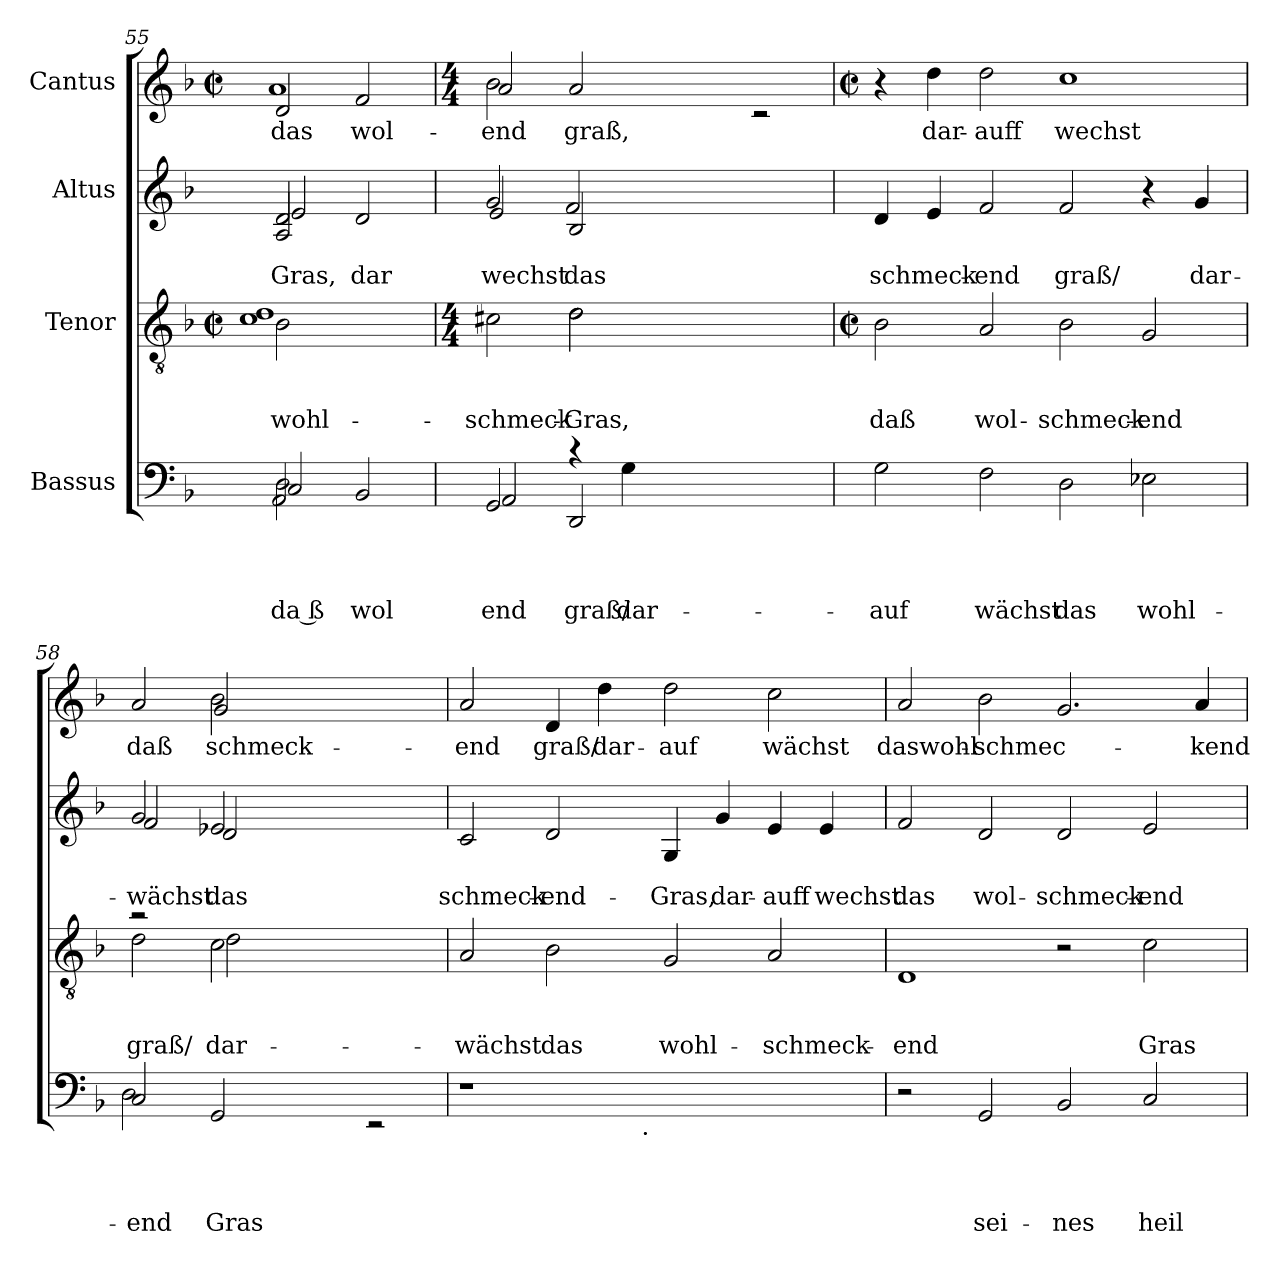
**kern	**text	**text	**text	**text	**kern	**text	**text	**text	**kern	**text	**text	**kern	**text
*part4	*part4	*part4	*part4	*part4	*part3	*part3	*part3	*part3	*part2	*part2	*part2	*part1	*part1
*staff4	*staff4	*staff4	*staff4	*staff4	*staff3	*staff3	*staff3	*staff3	*staff2	*staff2	*staff2	*staff1	*staff1
*I"Bassus	*	*	*	*	*I"Tenor	*	*	*	*I"Altus	*	*	*I"Cantus	*
!!LO:LB:g=z
*clefF4	*	*	*	*	*clefGv2	*	*	*	*clefG2	*	*	*clefG2	*
*k[b-]	*	*	*	*	*k[b-]	*	*	*	*k[b-]	*	*	*k[b-]	*
*F:	*	*	*	*	*F:	*	*	*	*F:	*	*	*F:	*
*	*	*	*	*	*M2/2	*	*	*	*	*	*	*M2/2	*
*	*	*	*	*	*met(c|)	*	*	*	*	*	*	*met(c|)	*
=55	=55	=55	=55	=55	=55	=55	=55	=55	=55	=55	=55	=55	=55
!	!	!	!	!LO:LY:b	!	!	!	!	!	!	!	!	!
*^	*	*	*	*	*	*	*	*	*	*	*	*	*
!	!	!	!	!	!LO:LY:b	!	!	!	!	!	!	!	!	!
*	*^	*	*	*	*	*	*	*	*	*	*	*	*	*
!	!	!	!	!	!	!LO:LY:b:rj	!	!	!	!LO:LY:b	!	!	!	!	!
*	*	*	*	*	*	*	*^	*	*	*	*	*	*	*	*
!	!	!	!	!	!	!	!	!	!	!	!LO:LY:b	!	!	!LO:LY:b	!	!
*	*	*	*	*	*	*	*	*	*	*	*	*^	*	*	*	*
!	!	!	!	!	!	!	!	!	!	!	!	!	!	!	!LO:LY:b:rj	!	!
*	*	*	*	*	*	*	*	*	*	*	*	*	*^	*	*	*	*
!	!	!	!	!	!	!	!	!	!	!	!	!	!	!	!	!LO:LY:b	!	!LO:LY:b
*	*	*	*	*	*	*	*	*	*	*	*	*	*	*	*	*	*^	*
!	!	!	!	!	!	!	!	!	!	!	!	!	!	!	!	!	!	!	!LO:LY:b
2D\	2C/	2AA/	.	.	.	da ß	2B-\	1c 1d	.	.	wohl-	2d/	2e/	2A/	.	-Gras,	2d/	1a	-das
!	!	!	!	!	!	!LO:LY:b	!	!	!	!	!	!	!	!	!	!LO:LY:b	!	!	!LO:LY:b
2ryy	2ryy	2BB-/	.	.	.	wol-	2ryy	.	.	.	.	2ryy	2ryy	2d/	.	dar-	2f/	.	wol-
*v	*v	*v	*	*	*	*	*	*	*	*	*	*v	*v	*v	*	*	*	*	*
=56	=56	=56	=56	=56	=56	=56	=56	=56	=56	=56	=56	=56	=56	=56	=56
*	*	*	*	*	*M4/4	*	*	*	*	*	*	*	*M4/4	*	*
*^	*	*	*	*	*	*	*	*	*	*^	*	*	*	*	*
*	*^	*	*	*	*	*	*	*	*	*	*	*^	*	*	*	*	*
!	!	!	!	!	!	!LO:LY:b	!	!	!	!	!	!	!	!	!	!	!	!	!
!	!	!	!	!	!	!LO:LY:b:rj	!	!	!	!	!LO:LY:b	!	!	!	!	!LO:LY:b	!	!	!
!	!	!	!	!	!	!	!	!	!	!	!	!	!	!	!	!LO:LY:b	!	!	!LO:LY:b
!	!	!	!	!	!	!	!	!	!	!	!	!	!	!	!	!	!	!	!LO:LY:b:rj
*	*v	*v	*	*	*	*	*	*	*	*	*	*	*v	*v	*	*	*	*	*
2GG/	2AA/	.	.	.	-end	2c#X\	2ryy	.	.	-schmeck-	2g/	2e/	.	-wechst	2b-\	2a/	-end
!	!	!	!	!	!LO:LY:b	!	!	!	!	!LO:LY:b	!	!	!	!	!	!	!
!	!	!	!	!	!	!	!	!	!	!LO:LY:b	!	!	!	!LO:LY:b	!	!	!
!	!	!	!	!	!	!	!	!	!	!	!	!	!	!LO:LY:b	!	!	!LO:LY:b
4rc	2DD/	.	.	.	graß/	2d\	2d\	.	.	Gras,	2B-/	2f/	.	das	1.ryy	2a/	graß,
!	!	!	!	!	!LO:LY:b	!	!	!	!	!	!	!	!	!	!	!	!
4G\	.	.	.	.	-dar-	.	.	.	.	.	.	.	.	.	.	.	.
1ryy	1ryy	.	.	.	.	1ryy	1ryy	.	.	.	1ryy	1ryy	.	.	.	2ryy	.
.	.	.	.	.	.	.	.	.	.	.	.	.	.	.	.	2rc	.
*v	*v	*	*	*	*	*	*	*	*	*	*v	*v	*	*	*v	*v	*
*	*	*	*	*	*v	*v	*	*	*	*	*	*	*	*
=57	=57	=57	=57	=57	=57	=57	=57	=57	=57	=57	=57	=57	=57
*	*	*	*	*	*M2/2	*	*	*	*	*	*	*M2/2	*
*	*	*	*	*	*met(c|)	*	*	*	*	*	*	*met(c|)	*
*	*	*	*	*	*	*	*	*	*	*	*	*^	*
!	!	!	!	!LO:LY:b	!	!	!	!LO:LY:b	!	!	!LO:LY:b	!	!	!
*	*	*	*	*	*	*	*	*	*	*	*	*v	*v	*
2G\	.	.	.	auf	2B-\	.	.	daß	4d/	.	schmeck-	4r	.
!	!	!	!	!	!	!	!	!	!	!	!	!	!LO:LY:b
.	.	.	.	.	.	.	.	.	4e/	.	.	4dd\	dar-
!	!	!	!	!LO:LY:b	!	!	!	!LO:LY:b	!	!	!LO:LY:b	!	!LO:LY:b:rj
2F\	.	.	.	wächst	2A/	.	.	wol-	2f/	.	-end	2dd\	-auff
!	!	!	!	!LO:LY:b	!	!	!	!LO:LY:b:rj	!	!	!LO:LY:b	!	!LO:LY:b
2D\	.	.	.	das	2B-\	.	.	-schmeck-	2f/	.	graß/	1cc	wechst
!	!	!	!	!LO:LY:b	!	!	!	!LO:LY:b	!	!	!	!	!
2E-X\	.	.	.	wohl-	2G/	.	.	-end	4r	.	.	.	.
!	!	!	!	!	!	!	!	!	!	!	!LO:LY:b	!	!
.	.	.	.	.	.	.	.	.	4g/	.	dar-	.	.
=58	=58	=58	=58	=58	=58	=58	=58	=58	=58	=58	=58	=58	=58
!	!	!	!	!LO:LY:b	!	!	!	!	!	!	!	!	!
*^	*	*	*	*	*	*	*	*	*	*	*	*	*
!	!	!	!	!	!LO:LY:b:rj	!	!	!	!LO:LY:b	!	!	!LO:LY:b	!	!
*	*	*	*	*	*	*^	*	*	*	*^	*	*	*	*
!	!	!	!	!	!	!	!	!	!	!	!	!	!	!LO:LY:b	!	!LO:LY:b
*	*	*	*	*	*	*	*	*	*	*	*	*	*	*	*^	*
2C/	2D\	.	.	.	-end	2ra	2d\	.	.	graß/	2g/	2f/	.	-wächst	2a/	2ryy	daß
!	!	!	!	!	!LO:LY:b	!	!	!	!	!LO:LY:b	!	!	!	!	!	!	!
!	!	!	!	!	!	!	!	!	!	!LO:LY:b	!	!	!	!LO:LY:b	!	!	!
!	!	!	!	!	!	!	!	!	!	!	!	!	!	!LO:LY:b	!	!	!LO:LY:b
!	!	!	!	!	!	!	!	!	!	!	!	!	!	!	!	!	!LO:LY:b
1.ryy	2GG/	.	.	.	Gras	2c\	2d\	.	.	dar-	2e-X/	2d/	.	das	2b-\	2g/	-schmeck-
.	2ryy	.	.	.	.	1ryy	1ryy	.	.	.	1ryy	1ryy	.	.	1ryy	1ryy	.
.	2rEE	.	.	.	.	.	.	.	.	.	.	.	.	.	.	.	.
*	*	*	*	*	*	*v	*v	*	*	*	*	*	*	*	*v	*v	*
*	*	*	*	*	*	*	*	*	*	*v	*v	*	*	*	*
!!LO:LB:g=z
=59	=59	=59	=59	=59	=59	=59	=59	=59	=59	=59	=59	=59	=59	=59
!	!	!	!	!	!	!	!	!	!LO:LY:b	!	!	!LO:LY:b	!	!LO:LY:b
1r	2...ryy	.	.	.	.	2A/	.	.	-wächst	2c/	.	schmeck-	2a/	-end
!	!	!	!	!	!	!	!	!	!LO:LY:b	!	!	!LO:LY:b:rj	!	!LO:LY:b
.	.	.	.	.	.	2B-\	.	.	das	2d/	.	-end-	4d/	graß/
!	!	!	!	!	!	!	!	!	!	!	!	!	!	!LO:LY:b
.	.	.	.	.	.	.	.	.	.	.	.	.	4dd\	dar-
!	!LO:TX:b:t=.	!	!	!	!	!	!	!	!	!	!	!	!	!
.	1ryy	.	.	.	.	.	.	.	.	.	.	.	.	.
!	!	!	!	!	!	!	!	!	!LO:LY:b	!	!	!LO:LY:b	!	!LO:LY:b
1ryy	.	.	.	.	.	2G/	.	.	wohl-	4G/	.	-Gras,	2dd\	-auf
!	!	!	!	!	!	!	!	!	!	!	!	!LO:LY:b	!	!
.	.	.	.	.	.	.	.	.	.	4g/	.	dar-	.	.
!	!	!	!	!	!	!	!	!	!LO:LY:b	!	!	!LO:LY:b	!	!LO:LY:b
.	.	.	.	.	.	2A/	.	.	-schmeck-	4e/	.	-auff	2cc\	wächst
!	!	!	!	!	!	!	!	!	!	!	!	!LO:LY:b	!	!
.	.	.	.	.	.	.	.	.	.	4e/	.	wechst	.	.
.	16ryy	.	.	.	.	.	.	.	.	.	.	.	.	.
=60	=60	=60	=60	=60	=60	=60	=60	=60	=60	=60	=60	=60	=60	=60
!	!	!	!	!	!	!	!	!	!LO:LY:b	!	!	!LO:LY:b	!	!LO:LY:b
*v	*v	*	*	*	*	*	*	*	*	*	*	*	*	*
2r	.	.	.	.	1D	.	.	-end	2f/	.	das	2a/	daswohl-
!	!	!	!	!LO:LY:b	!	!	!	!	!	!	!LO:LY:b	!	!LO:LY:b
2GG/	.	.	.	sei-	.	.	.	.	2d/	.	wol-	2b-\	-schmec-
!	!	!	!	!LO:LY:b	!	!	!	!	!	!	!LO:LY:b	!	!
2BB-/	.	.	.	-nes	2r	.	.	.	2d/	.	-schmeck-	2.g/	.
!	!	!	!	!LO:LY:b	!	!	!	!LO:LY:b	!	!	!LO:LY:b:rj	!	!
2C/	.	.	.	heil-	2c\	.	.	Gras	2e/	.	-end	.	.
!	!	!	!	!	!	!	!	!	!	!	!	!	!LO:LY:b
.	.	.	.	.	.	.	.	.	.	.	.	4a/	-kend
=	=	=	=	=	=	=	=	=	=	=	=	=	=
*-	*-	*-	*-	*-	*-	*-	*-	*-	*-	*-	*-	*-	*-
